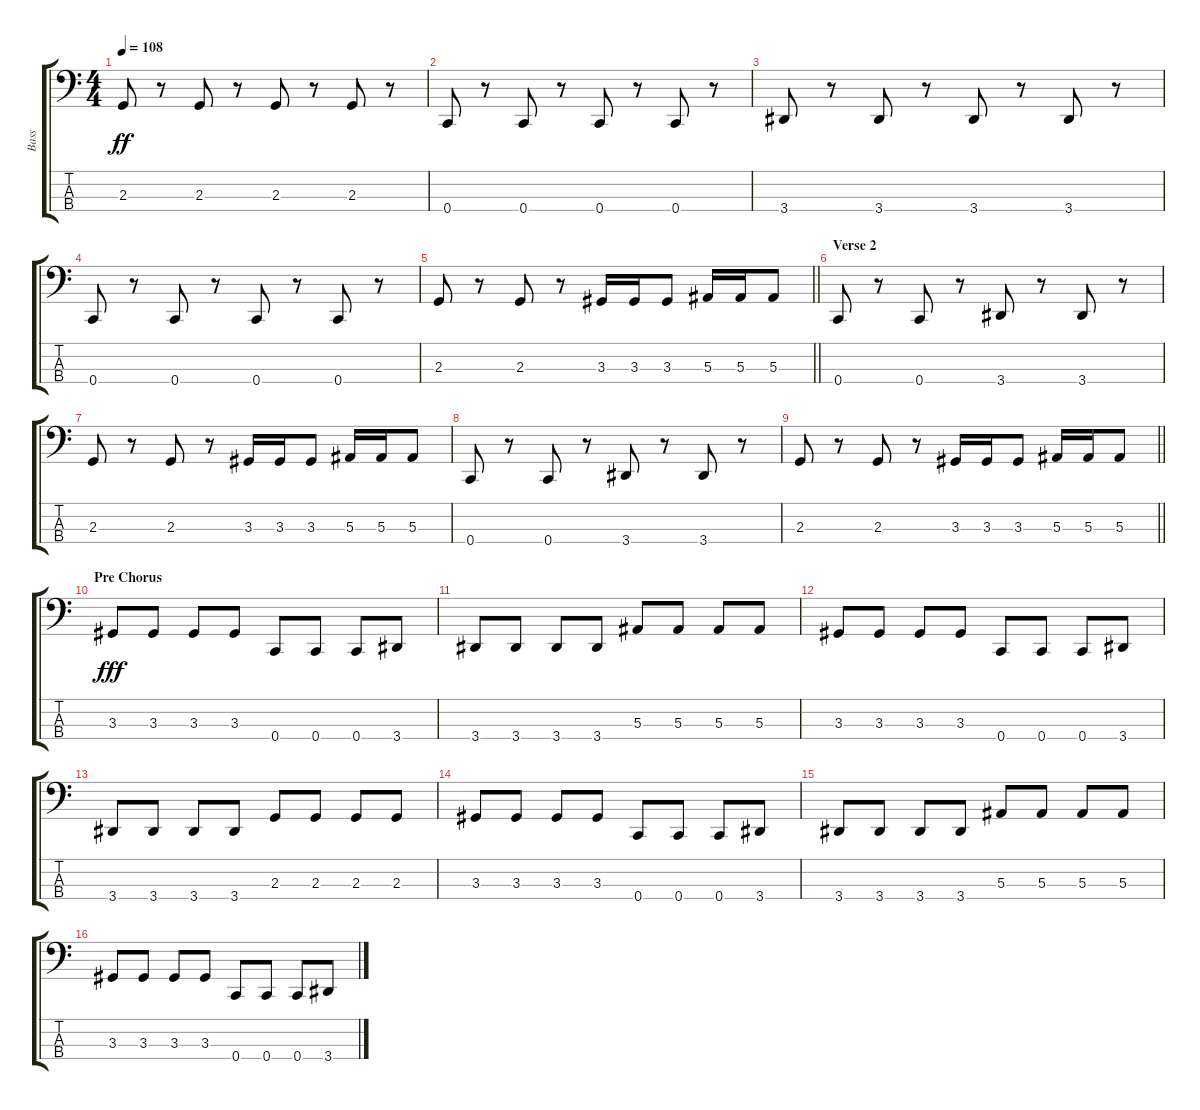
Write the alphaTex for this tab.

\track ("Bass" "Bass") {instrument electricbasspick}
\staff {score tabs}
\tuning (Eb2 Bb1 F1 C1) {hide}
\ts (4 4)
\tempo 108
\clef f4
\ks c
2.3.8{dy ff} r.8 2.3.8 r.8 2.3.8 r.8 2.3.8 r.8 |
0.4.8 r.8 0.4.8 r.8 0.4.8 r.8 0.4.8 r.8 |
3.4.8 r.8 3.4.8 r.8 3.4.8 r.8 3.4.8 r.8 |
0.4.8 r.8 0.4.8 r.8 0.4.8 r.8 0.4.8 r.8 |
\barLineRight lightlight
2.3.8 r.8 2.3.8 r.8 3.3.16 3.3.16 3.3.8 5.3.16 5.3.16 5.3.8 |
\section ("" "Verse 2")
0.4.8 r.8 0.4.8 r.8 3.4.8 r.8 3.4.8 r.8 |
2.3.8 r.8 2.3.8 r.8 3.3.16 3.3.16 3.3.8 5.3.16 5.3.16 5.3.8 |
0.4.8 r.8 0.4.8 r.8 3.4.8 r.8 3.4.8 r.8 |
\barLineRight lightlight
2.3.8 r.8 2.3.8 r.8 3.3.16 3.3.16 3.3.8 5.3.16 5.3.16 5.3.8 |
\section ("" "Pre Chorus")
3.3.8{dy fff} 3.3.8 3.3.8 3.3.8 0.4.8 0.4.8 0.4.8 3.4.8 |
3.4.8 3.4.8 3.4.8 3.4.8 5.3.8 5.3.8 5.3.8 5.3.8 |
3.3.8 3.3.8 3.3.8 3.3.8 0.4.8 0.4.8 0.4.8 3.4.8 |
3.4.8 3.4.8 3.4.8 3.4.8 2.3.8 2.3.8 2.3.8 2.3.8 |
3.3.8 3.3.8 3.3.8 3.3.8 0.4.8 0.4.8 0.4.8 3.4.8 |
3.4.8 3.4.8 3.4.8 3.4.8 5.3.8 5.3.8 5.3.8 5.3.8 |
3.3.8 3.3.8 3.3.8 3.3.8 0.4.8 0.4.8 0.4.8 3.4.8
